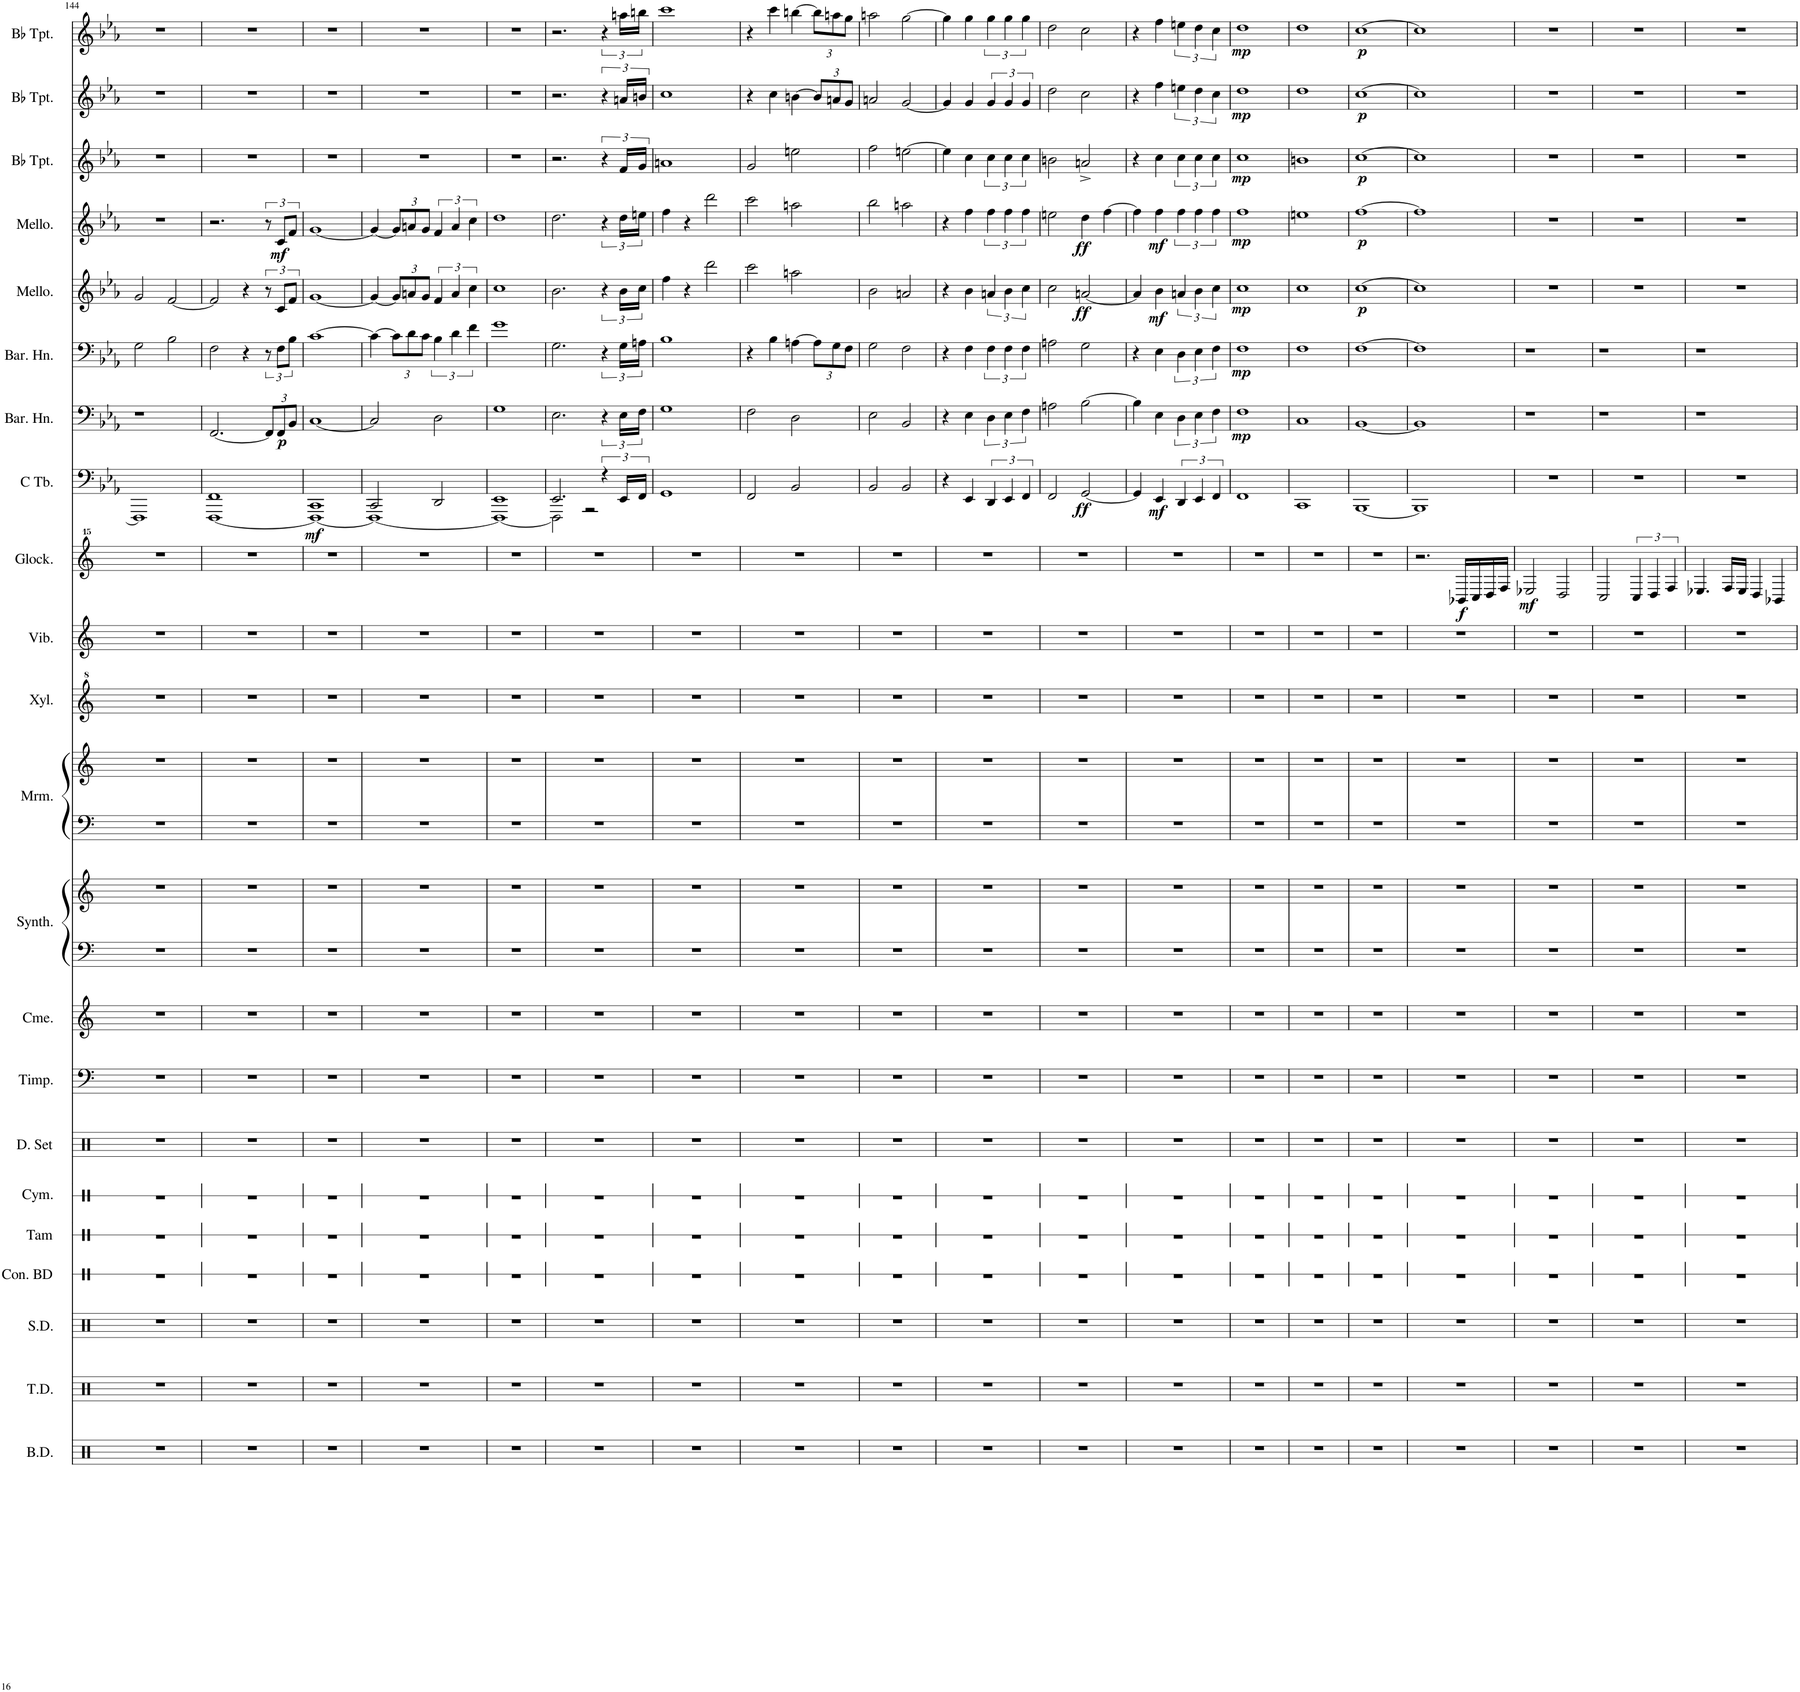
**kern	**kern	**kern	**kern	**kern	**kern	**kern	**kern	**kern	**kern	**kern	**kern	**kern	**kern	**kern	**kern	**dynam	**kern	**dynam	**kern	**dynam	**kern	**dynam	**kern	**dynam	**kern	**dynam	**kern	**dynam	**kern	**dynam	**kern	**dynam
*part22	*part21	*part20	*part19	*part18	*part17	*part16	*part15	*part14	*part13	*part13	*part12	*part12	*part11	*part10	*part9	*part9	*part8	*part8	*part7	*part7	*part6	*part6	*part5	*part5	*part4	*part4	*part3	*part3	*part2	*part2	*part1	*part1
*staff24	*staff23	*staff22	*staff21	*staff20	*staff19	*staff18	*staff17	*staff16	*staff15	*staff14	*staff13	*staff12	*staff11	*staff10	*staff9	*staff9	*staff8	*staff8	*staff7	*staff7	*staff6	*staff6	*staff5	*staff5	*staff4	*staff4	*staff3	*staff3	*staff2	*staff2	*staff1	*staff1
*I"Bass Drums	*I"Tenor Drums	*I"Snare Drum	*I"Concert Bass Drum	*I"Tam-Tam	*I"Cymbal	*I"Drumset	*I"Timpani	*I"Chimes	*I"Bass Synthesizer	*	*I"Marimba	*	*I"Xylophone	*I"Vibraphone	*I"Glockenspiel	*	*I"C Tuba	*	*I"Baritone Horn	*	*I"Baritone Horn	*	*I"Mellophone	*	*I"Mellophone	*	*I"Bb Trumpet	*	*I"Bb Trumpet	*	*I"Bb Trumpet	*
*I'B.D.	*I'T.D.	*I'S.D.	*I'Con. BD	*I'Tam	*I'Cym.	*I'D. Set	*I'Timp.	*I'Cme.	*I'Synth.	*	*I'Mrm.	*	*I'Xyl.	*I'Vib.	*I'Glock.	*	*I'C Tb.	*	*I'Bar. Hn.	*	*I'Bar. Hn.	*	*I'Mello.	*	*I'Mello.	*	*I'Bb Tpt.	*	*I'Bb Tpt.	*	*I'Bb Tpt.	*
!!LO:PB:g=z
*clefX	*clefX	*clefX	*clefX	*clefX	*clefX	*clefX	*clefF4	*clefG2	*clefF4	*clefG2	*clefF4	*clefG2	*clefG^2	*clefG2	*clefG^^2	*	*clefF4	*	*clefF4	*	*clefF4	*	*clefG2	*	*clefG2	*	*clefG2	*	*clefG2	*	*clefG2	*
*	*	*	*	*	*	*	*	*	*	*	*	*	*Trd-7c-12	*	*Trd-14c-24	*	*	*	*Trd4c7	*	*Trd4c7	*	*Trd4c7	*	*Trd4c7	*	*Trd1c2	*	*Trd1c2	*	*Trd1c2	*
*k[]	*k[]	*k[]	*k[]	*k[]	*k[]	*k[]	*k[]	*k[]	*k[]	*k[]	*k[]	*k[]	*k[]	*k[]	*k[]	*	*k[b-e-a-]	*	*k[b-e-a-]	*	*k[b-e-a-]	*	*k[b-e-a-]	*	*k[b-e-a-]	*	*k[b-e-a-]	*	*k[b-e-a-]	*	*k[b-e-a-]	*
*M4/4	*M4/4	*M4/4	*M4/4	*M4/4	*M4/4	*M4/4	*M4/4	*M4/4	*M4/4	*M4/4	*M4/4	*M4/4	*M4/4	*M4/4	*M4/4	*	*M4/4	*	*M4/4	*	*M4/4	*	*M4/4	*	*M4/4	*	*M4/4	*	*M4/4	*	*M4/4	*
=144	=144	=144	=144	=144	=144	=144	=144	=144	=144	=144	=144	=144	=144	=144	=144	=144	=144	=144	=144	=144	=144	=144	=144	=144	=144	=144	=144	=144	=144	=144	=144	=144
1r	1r	1r	1r	1r	1r	1r	1r	1r	1r	1r	1r	1r	1r	1r	1r	.	1FFF]	.	1r	.	2G\	.	2g/	.	1r	.	1r	.	1r	.	1r	.
.	.	.	.	.	.	.	.	.	.	.	.	.	.	.	.	.	.	.	.	.	2B-\	.	[2f/	.	.	.	.	.	.	.	.	.
=145	=145	=145	=145	=145	=145	=145	=145	=145	=145	=145	=145	=145	=145	=145	=145	=145	=145	=145	=145	=145	=145	=145	=145	=145	=145	=145	=145	=145	=145	=145	=145	=145
*	*	*	*	*	*	*	*	*	*	*	*	*	*	*	*	*	*^	*	*	*	*	*	*	*	*	*	*	*	*	*	*	*
1r	1r	1r	1r	1r	1r	1r	1r	1r	1r	1r	1r	1r	1r	1r	1r	.	1FF	[1FFF	.	[2.FF/	.	2F\	.	2f/]	.	2.r	.	1r	.	1r	.	1r	.
.	.	.	.	.	.	.	.	.	.	.	.	.	.	.	.	.	.	.	.	.	.	4r	.	4r	.	.	.	.	.	.	.	.	.
*	*	*	*	*	*	*	*	*	*	*	*	*	*	*	*	*	*	*	*	*Xbrackettup	*	*	*	*	*	*	*	*	*	*	*	*	*
.	.	.	.	.	.	.	.	.	.	.	.	.	.	.	.	.	.	.	.	12FF/L]	.	12r	.	12r	.	12r	.	.	.	.	.	.	.
!	!	!	!	!	!	!	!	!	!	!	!	!	!	!	!	!	!	!	!	!	!LO:DY:b	!	!	!	!	!	!LO:DY:b	!	!	!	!	!	!
.	.	.	.	.	.	.	.	.	.	.	.	.	.	.	.	.	.	.	.	12FF/	p	12F\L	.	12c/L	.	12c/L	mf	.	.	.	.	.	.
.	.	.	.	.	.	.	.	.	.	.	.	.	.	.	.	.	.	.	.	12BB-/J	.	12B-\J	.	12f/J	.	12f/J	.	.	.	.	.	.	.
=146	=146	=146	=146	=146	=146	=146	=146	=146	=146	=146	=146	=146	=146	=146	=146	=146	=146	=146	=146	=146	=146	=146	=146	=146	=146	=146	=146	=146	=146	=146	=146	=146	=146
!	!	!	!	!	!	!	!	!	!	!	!	!	!	!	!	!	!	!	!LO:DY:b	!	!	!	!	!	!	!	!	!	!	!	!	!	!
1r	1r	1r	1r	1r	1r	1r	1r	1r	1r	1r	1r	1r	1r	1r	1r	.	1CC	1FFF_	mf	[1C	.	[1c	.	[1g	.	[1g	.	1r	.	1r	.	1r	.
=147	=147	=147	=147	=147	=147	=147	=147	=147	=147	=147	=147	=147	=147	=147	=147	=147	=147	=147	=147	=147	=147	=147	=147	=147	=147	=147	=147	=147	=147	=147	=147	=147	=147
1r	1r	1r	1r	1r	1r	1r	1r	1r	1r	1r	1r	1r	1r	1r	1r	.	2CC/	1FFF_	.	2C/]	.	4c\_	.	4g/_	.	4g/_	.	1r	.	1r	.	1r	.
*	*	*	*	*	*	*	*	*	*	*	*	*	*	*	*	*	*	*	*	*	*	*Xbrackettup	*	*Xbrackettup	*	*Xbrackettup	*	*	*	*	*	*	*
.	.	.	.	.	.	.	.	.	.	.	.	.	.	.	.	.	.	.	.	.	.	12c\L]	.	12g/L]	.	12g/L]	.	.	.	.	.	.	.
.	.	.	.	.	.	.	.	.	.	.	.	.	.	.	.	.	.	.	.	.	.	12d\	.	12an/	.	12an/	.	.	.	.	.	.	.
.	.	.	.	.	.	.	.	.	.	.	.	.	.	.	.	.	.	.	.	.	.	12c\J	.	12g/J	.	12g/J	.	.	.	.	.	.	.
*	*	*	*	*	*	*	*	*	*	*	*	*	*	*	*	*	*	*	*	*	*	*brackettup	*	*brackettup	*	*brackettup	*	*	*	*	*	*	*
.	.	.	.	.	.	.	.	.	.	.	.	.	.	.	.	.	2DD/	.	.	2D\	.	6B-\	.	6f/	.	6f/	.	.	.	.	.	.	.
.	.	.	.	.	.	.	.	.	.	.	.	.	.	.	.	.	.	.	.	.	.	6d\	.	6a/	.	6a/	.	.	.	.	.	.	.
.	.	.	.	.	.	.	.	.	.	.	.	.	.	.	.	.	.	.	.	.	.	6f\	.	6cc\	.	6cc\	.	.	.	.	.	.	.
=148	=148	=148	=148	=148	=148	=148	=148	=148	=148	=148	=148	=148	=148	=148	=148	=148	=148	=148	=148	=148	=148	=148	=148	=148	=148	=148	=148	=148	=148	=148	=148	=148	=148
1r	1r	1r	1r	1r	1r	1r	1r	1r	1r	1r	1r	1r	1r	1r	1r	.	1EE-	1FFF_	.	1G	.	1g	.	1cc	.	1dd	.	1r	.	1r	.	1r	.
=149	=149	=149	=149	=149	=149	=149	=149	=149	=149	=149	=149	=149	=149	=149	=149	=149	=149	=149	=149	=149	=149	=149	=149	=149	=149	=149	=149	=149	=149	=149	=149	=149	=149
1r	1r	1r	1r	1r	1r	1r	1r	1r	1r	1r	1r	1r	1r	1r	1r	.	2.EE-/	2FFF\]	.	2.E-\	.	2.G\	.	2.b-\	.	2.dd\	.	2.r	.	2.r	.	2.r	.
.	.	.	.	.	.	.	.	.	.	.	.	.	.	.	.	.	.	2r	.	.	.	.	.	.	.	.	.	.	.	.	.	.	.
*	*	*	*	*	*	*	*	*	*	*	*	*	*	*	*	*	*	*	*	*brackettup	*	*	*	*	*	*	*	*	*	*	*	*	*
.	.	.	.	.	.	.	.	.	.	.	.	.	.	.	.	.	6r	.	.	6r	.	6r	.	6r	.	6r	.	6r	.	6r	.	6r	.
.	.	.	.	.	.	.	.	.	.	.	.	.	.	.	.	.	24EE-/LL	.	.	24E-\LL	.	24G\LL	.	24b-\LL	.	24dd\LL	.	24f/LL	.	24an/LL	.	24aan\LL	.
.	.	.	.	.	.	.	.	.	.	.	.	.	.	.	.	.	24FF/JJ	.	.	24F\JJ	.	24An\JJ	.	24cc\JJ	.	24een\JJ	.	24g/JJ	.	24bn/JJ	.	24bbn\JJ	.
*	*	*	*	*	*	*	*	*	*	*	*	*	*	*	*	*	*v	*v	*	*	*	*	*	*	*	*	*	*	*	*	*	*	*
=150	=150	=150	=150	=150	=150	=150	=150	=150	=150	=150	=150	=150	=150	=150	=150	=150	=150	=150	=150	=150	=150	=150	=150	=150	=150	=150	=150	=150	=150	=150	=150	=150
1r	1r	1r	1r	1r	1r	1r	1r	1r	1r	1r	1r	1r	1r	1r	1r	.	1GG	.	1G	.	1B-	.	4ff\	.	4ff\	.	1an	.	1cc	.	1ccc	.
.	.	.	.	.	.	.	.	.	.	.	.	.	.	.	.	.	.	.	.	.	.	.	4r	.	4r	.	.	.	.	.	.	.
.	.	.	.	.	.	.	.	.	.	.	.	.	.	.	.	.	.	.	.	.	.	.	2ddd\	.	2ddd\	.	.	.	.	.	.	.
=151	=151	=151	=151	=151	=151	=151	=151	=151	=151	=151	=151	=151	=151	=151	=151	=151	=151	=151	=151	=151	=151	=151	=151	=151	=151	=151	=151	=151	=151	=151	=151	=151
1r	1r	1r	1r	1r	1r	1r	1r	1r	1r	1r	1r	1r	1r	1r	1r	.	2FF/	.	2F\	.	4r	.	2ccc\	.	2ccc\	.	2g/	.	4r	.	4r	.
.	.	.	.	.	.	.	.	.	.	.	.	.	.	.	.	.	.	.	.	.	4B-\	.	.	.	.	.	.	.	4cc\	.	4ccc\	.
.	.	.	.	.	.	.	.	.	.	.	.	.	.	.	.	.	2BB-/	.	2D\	.	[4An\	.	2aan\	.	2aan\	.	2een\	.	[4bn\	.	[4bbn\	.
*	*	*	*	*	*	*	*	*	*	*	*	*	*	*	*	*	*	*	*	*	*Xbrackettup	*	*	*	*	*	*	*	*Xbrackettup	*	*Xbrackettup	*
.	.	.	.	.	.	.	.	.	.	.	.	.	.	.	.	.	.	.	.	.	12A\L]	.	.	.	.	.	.	.	12b/L]	.	12bb\L]	.
.	.	.	.	.	.	.	.	.	.	.	.	.	.	.	.	.	.	.	.	.	12G\	.	.	.	.	.	.	.	12an/	.	12aan\	.
.	.	.	.	.	.	.	.	.	.	.	.	.	.	.	.	.	.	.	.	.	12F\J	.	.	.	.	.	.	.	12g/J	.	12gg\J	.
=152	=152	=152	=152	=152	=152	=152	=152	=152	=152	=152	=152	=152	=152	=152	=152	=152	=152	=152	=152	=152	=152	=152	=152	=152	=152	=152	=152	=152	=152	=152	=152	=152
1r	1r	1r	1r	1r	1r	1r	1r	1r	1r	1r	1r	1r	1r	1r	1r	.	2BB-/	.	2E-\	.	2G\	.	2b-\	.	2bb-\	.	2ff\	.	2an/	.	2aan\	.
.	.	.	.	.	.	.	.	.	.	.	.	.	.	.	.	.	2BB-/	.	2BB-/	.	2F\	.	2an/	.	2aan\	.	[2een\	.	[2g/	.	[2gg\	.
=153	=153	=153	=153	=153	=153	=153	=153	=153	=153	=153	=153	=153	=153	=153	=153	=153	=153	=153	=153	=153	=153	=153	=153	=153	=153	=153	=153	=153	=153	=153	=153	=153
1r	1r	1r	1r	1r	1r	1r	1r	1r	1r	1r	1r	1r	1r	1r	1r	.	4r	.	4r	.	4r	.	4r	.	4r	.	4ee\]	.	4g/]	.	4gg\]	.
.	.	.	.	.	.	.	.	.	.	.	.	.	.	.	.	.	4EE-/	.	4E-\	.	4F\	.	4b-\	.	4ff\	.	4cc\	.	4g/	.	4gg\	.
*	*	*	*	*	*	*	*	*	*	*	*	*	*	*	*	*	*	*	*	*	*brackettup	*	*	*	*	*	*	*	*brackettup	*	*brackettup	*
.	.	.	.	.	.	.	.	.	.	.	.	.	.	.	.	.	6DD/	.	6D\	.	6F\	.	6an/	.	6ff\	.	6cc\	.	6g/	.	6gg\	.
.	.	.	.	.	.	.	.	.	.	.	.	.	.	.	.	.	6EE-/	.	6E-\	.	6F\	.	6b-\	.	6ff\	.	6cc\	.	6g/	.	6gg\	.
.	.	.	.	.	.	.	.	.	.	.	.	.	.	.	.	.	6FF/	.	6F\	.	6F\	.	6cc\	.	6ff\	.	6cc\	.	6g/	.	6gg\	.
=154	=154	=154	=154	=154	=154	=154	=154	=154	=154	=154	=154	=154	=154	=154	=154	=154	=154	=154	=154	=154	=154	=154	=154	=154	=154	=154	=154	=154	=154	=154	=154	=154
1r	1r	1r	1r	1r	1r	1r	1r	1r	1r	1r	1r	1r	1r	1r	1r	.	2FF/	.	2An\	.	2An\	.	2cc\	.	2een\	.	2bn\	.	2dd\	.	2dd\	.
!	!	!	!	!	!	!	!	!	!	!	!	!	!	!	!	!	!	!LO:DY:b	!	!	!	!	!	!LO:DY:b	!	!LO:DY:b	!	!	!	!	!	!
.	.	.	.	.	.	.	.	.	.	.	.	.	.	.	.	.	[2GG/	ff	[2B-\	.	2G\	.	[2an/	ff	4dd\	ff	2an^/	.	2cc\	.	2cc\	.
.	.	.	.	.	.	.	.	.	.	.	.	.	.	.	.	.	.	.	.	.	.	.	.	.	[4ff\	.	.	.	.	.	.	.
=155	=155	=155	=155	=155	=155	=155	=155	=155	=155	=155	=155	=155	=155	=155	=155	=155	=155	=155	=155	=155	=155	=155	=155	=155	=155	=155	=155	=155	=155	=155	=155	=155
1r	1r	1r	1r	1r	1r	1r	1r	1r	1r	1r	1r	1r	1r	1r	1r	.	4GG/]	.	4B-\]	.	4r	.	4a/]	.	4ff\]	.	4r	.	4r	.	4r	.
!	!	!	!	!	!	!	!	!	!	!	!	!	!	!	!	!	!	!LO:DY:b	!	!	!	!	!	!LO:DY:b	!	!LO:DY:b	!	!	!	!	!	!
.	.	.	.	.	.	.	.	.	.	.	.	.	.	.	.	.	4EE-/	mf	4E-\	.	4E-\	.	4b-\	mf	4ff\	mf	4cc\	.	4ff\	.	4ff\	.
.	.	.	.	.	.	.	.	.	.	.	.	.	.	.	.	.	6DD/	.	6D\	.	6D\	.	6an/	.	6ff\	.	6cc\	.	6een\	.	6een\	.
.	.	.	.	.	.	.	.	.	.	.	.	.	.	.	.	.	6EE-/	.	6E-\	.	6E-\	.	6b-\	.	6ff\	.	6cc\	.	6dd\	.	6dd\	.
.	.	.	.	.	.	.	.	.	.	.	.	.	.	.	.	.	6FF/	.	6F\	.	6F\	.	6cc\	.	6ff\	.	6cc\	.	6cc\	.	6cc\	.
=156	=156	=156	=156	=156	=156	=156	=156	=156	=156	=156	=156	=156	=156	=156	=156	=156	=156	=156	=156	=156	=156	=156	=156	=156	=156	=156	=156	=156	=156	=156	=156	=156
!	!	!	!	!	!	!	!	!	!	!	!	!	!	!	!	!	!	!	!	!LO:DY:b	!	!LO:DY:b	!	!LO:DY:b	!	!LO:DY:b	!	!LO:DY:b	!	!LO:DY:b	!	!LO:DY:b
1r	1r	1r	1r	1r	1r	1r	1r	1r	1r	1r	1r	1r	1r	1r	1r	.	1FF	.	1F	mp	1F	mp	1cc	mp	1ff	mp	1cc	mp	1dd	mp	1dd	mp
=157	=157	=157	=157	=157	=157	=157	=157	=157	=157	=157	=157	=157	=157	=157	=157	=157	=157	=157	=157	=157	=157	=157	=157	=157	=157	=157	=157	=157	=157	=157	=157	=157
1r	1r	1r	1r	1r	1r	1r	1r	1r	1r	1r	1r	1r	1r	1r	1r	.	1CC	.	1C	.	1F	.	1cc	.	1een	.	1bn	.	1dd	.	1dd	.
=158	=158	=158	=158	=158	=158	=158	=158	=158	=158	=158	=158	=158	=158	=158	=158	=158	=158	=158	=158	=158	=158	=158	=158	=158	=158	=158	=158	=158	=158	=158	=158	=158
!	!	!	!	!	!	!	!	!	!	!	!	!	!	!	!	!	!	!	!	!	!	!	!	!LO:DY:b	!	!LO:DY:b	!	!LO:DY:b	!	!LO:DY:b	!	!LO:DY:b
1r	1r	1r	1r	1r	1r	1r	1r	1r	1r	1r	1r	1r	1r	1r	1r	.	[1BBB-	.	[1BB-	.	[1F	.	[1cc	p	[1ff	p	[1cc	p	[1cc	p	[1cc	p
=159	=159	=159	=159	=159	=159	=159	=159	=159	=159	=159	=159	=159	=159	=159	=159	=159	=159	=159	=159	=159	=159	=159	=159	=159	=159	=159	=159	=159	=159	=159	=159	=159
1r	1r	1r	1r	1r	1r	1r	1r	1r	1r	1r	1r	1r	1r	1r	2.r	.	1BBB-]	.	1BB-]	.	1F]	.	1cc]	.	1ff]	.	1cc]	.	1cc]	.	1cc]	.
!	!	!	!	!	!	!	!	!	!	!	!	!	!	!	!	!LO:DY:b	!	!	!	!	!	!	!	!	!	!	!	!	!	!	!	!
.	.	.	.	.	.	.	.	.	.	.	.	.	.	.	16b-X/LL	f	.	.	.	.	.	.	.	.	.	.	.	.	.	.	.	.
.	.	.	.	.	.	.	.	.	.	.	.	.	.	.	16cc/	.	.	.	.	.	.	.	.	.	.	.	.	.	.	.	.	.
.	.	.	.	.	.	.	.	.	.	.	.	.	.	.	16dd/	.	.	.	.	.	.	.	.	.	.	.	.	.	.	.	.	.
.	.	.	.	.	.	.	.	.	.	.	.	.	.	.	16ff/JJ	.	.	.	.	.	.	.	.	.	.	.	.	.	.	.	.	.
=160	=160	=160	=160	=160	=160	=160	=160	=160	=160	=160	=160	=160	=160	=160	=160	=160	=160	=160	=160	=160	=160	=160	=160	=160	=160	=160	=160	=160	=160	=160	=160	=160
!	!	!	!	!	!	!	!	!	!	!	!	!	!	!	!	!LO:DY:b	!	!	!	!	!	!	!	!	!	!	!	!	!	!	!	!
1r	1r	1r	1r	1r	1r	1r	1r	1r	1r	1r	1r	1r	1r	1r	2ee-X/	mf	1r	.	1r	.	1r	.	1r	.	1r	.	1r	.	1r	.	1r	.
.	.	.	.	.	.	.	.	.	.	.	.	.	.	.	2dd/	.	.	.	.	.	.	.	.	.	.	.	.	.	.	.	.	.
=161	=161	=161	=161	=161	=161	=161	=161	=161	=161	=161	=161	=161	=161	=161	=161	=161	=161	=161	=161	=161	=161	=161	=161	=161	=161	=161	=161	=161	=161	=161	=161	=161
1r	1r	1r	1r	1r	1r	1r	1r	1r	1r	1r	1r	1r	1r	1r	2cc/	.	1r	.	1r	.	1r	.	1r	.	1r	.	1r	.	1r	.	1r	.
.	.	.	.	.	.	.	.	.	.	.	.	.	.	.	6cc/	.	.	.	.	.	.	.	.	.	.	.	.	.	.	.	.	.
.	.	.	.	.	.	.	.	.	.	.	.	.	.	.	6dd/	.	.	.	.	.	.	.	.	.	.	.	.	.	.	.	.	.
.	.	.	.	.	.	.	.	.	.	.	.	.	.	.	6ff/	.	.	.	.	.	.	.	.	.	.	.	.	.	.	.	.	.
=162	=162	=162	=162	=162	=162	=162	=162	=162	=162	=162	=162	=162	=162	=162	=162	=162	=162	=162	=162	=162	=162	=162	=162	=162	=162	=162	=162	=162	=162	=162	=162	=162
1r	1r	1r	1r	1r	1r	1r	1r	1r	1r	1r	1r	1r	1r	1r	4.ee-X/	.	1r	.	1r	.	1r	.	1r	.	1r	.	1r	.	1r	.	1r	.
.	.	.	.	.	.	.	.	.	.	.	.	.	.	.	16ff/LL	.	.	.	.	.	.	.	.	.	.	.	.	.	.	.	.	.
.	.	.	.	.	.	.	.	.	.	.	.	.	.	.	16ee-/JJ	.	.	.	.	.	.	.	.	.	.	.	.	.	.	.	.	.
.	.	.	.	.	.	.	.	.	.	.	.	.	.	.	4dd/	.	.	.	.	.	.	.	.	.	.	.	.	.	.	.	.	.
.	.	.	.	.	.	.	.	.	.	.	.	.	.	.	4b-X/	.	.	.	.	.	.	.	.	.	.	.	.	.	.	.	.	.
=	=	=	=	=	=	=	=	=	=	=	=	=	=	=	=	=	=	=	=	=	=	=	=	=	=	=	=	=	=	=	=	=
*-	*-	*-	*-	*-	*-	*-	*-	*-	*-	*-	*-	*-	*-	*-	*-	*-	*-	*-	*-	*-	*-	*-	*-	*-	*-	*-	*-	*-	*-	*-	*-	*-
